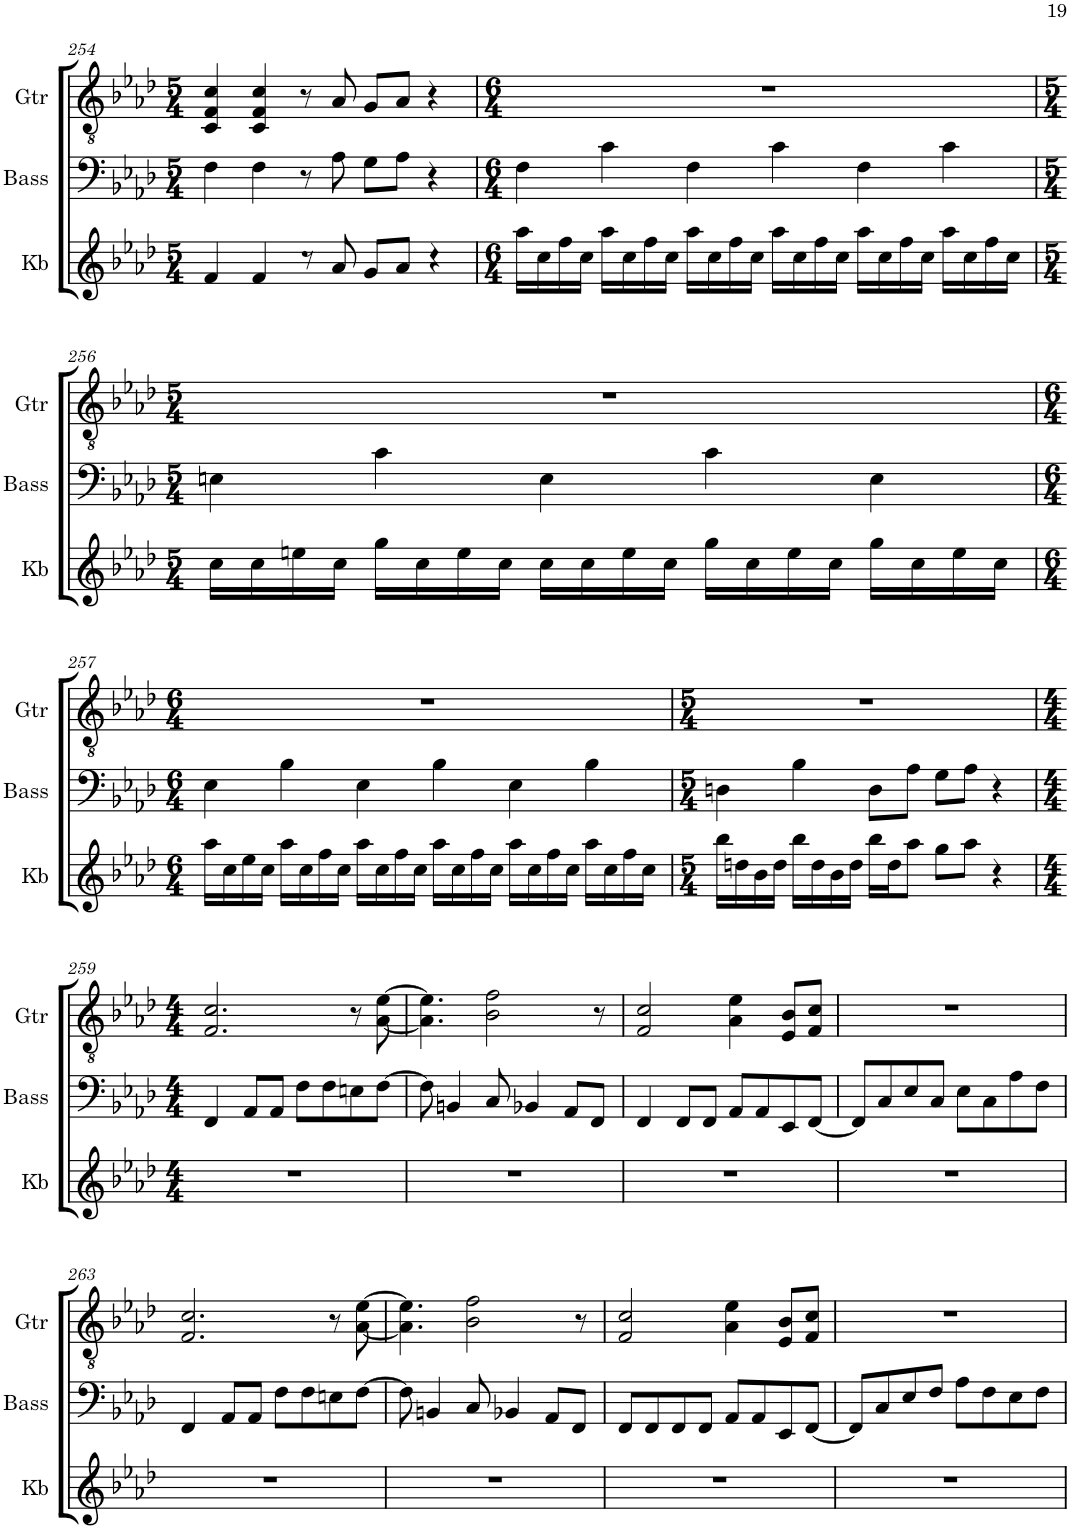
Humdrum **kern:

**kern	**kern	**kern
*part3	*part2	*part1
*staff3	*staff2	*staff1
*I"Keys	*I"Bass	*I"Guitar
*	*I'Bass	*I'Gtr
!!LO:PB:g=z
*clefG2	*clefF4	*clefGv2
*	*Trd7c12	*
*k[b-e-a-d-]	*k[b-e-a-d-]	*k[b-e-a-d-]
*M5/4	*M5/4	*M5/4
=254	=254	=254
4f/	4F\	4C/ 4F/ 4c/
4f/	4F\	4C/ 4F/ 4c/
8rcc	8r	8r
8a-/	8A-\	8A-/
8g/L	8G\L	8G/L
8a-/J	8A-\J	8A-/J
4rcc	4r	4r
=255	=255	=255
*M6/4	*M6/4	*M6/4
16aa-\LL	4F\	1.r
16cc\	.	.
16ff\	.	.
16cc\JJ	.	.
16aa-\LL	4c\	.
16cc\	.	.
16ff\	.	.
16cc\JJ	.	.
16aa-\LL	4F\	.
16cc\	.	.
16ff\	.	.
16cc\JJ	.	.
16aa-\LL	4c\	.
16cc\	.	.
16ff\	.	.
16cc\JJ	.	.
16aa-\LL	4F\	.
16cc\	.	.
16ff\	.	.
16cc\JJ	.	.
16aa-\LL	4c\	.
16cc\	.	.
16ff\	.	.
16cc\JJ	.	.
!!LO:LB:g=z
=256	=256	=256
*M5/4	*M5/4	*M5/4
16cc\LL	4En\	4%5r
16cc\	.	.
16een\	.	.
16cc\JJ	.	.
16gg\LL	4c\	.
16cc\	.	.
16ee\	.	.
16cc\JJ	.	.
16cc\LL	4E\	.
16cc\	.	.
16ee\	.	.
16cc\JJ	.	.
16gg\LL	4c\	.
16cc\	.	.
16ee\	.	.
16cc\JJ	.	.
16gg\LL	4E\	.
16cc\	.	.
16ee\	.	.
16cc\JJ	.	.
!!LO:LB:g=z
=257	=257	=257
*M6/4	*M6/4	*M6/4
16aa-\LL	4E-\	1.r
16cc\	.	.
16ee-\	.	.
16cc\JJ	.	.
16aa-\LL	4B-\	.
16cc\	.	.
16ff\	.	.
16cc\JJ	.	.
16aa-\LL	4E-\	.
16cc\	.	.
16ff\	.	.
16cc\JJ	.	.
16aa-\LL	4B-\	.
16cc\	.	.
16ff\	.	.
16cc\JJ	.	.
16aa-\LL	4E-\	.
16cc\	.	.
16ff\	.	.
16cc\JJ	.	.
16aa-\LL	4B-\	.
16cc\	.	.
16ff\	.	.
16cc\JJ	.	.
=258	=258	=258
*M5/4	*M5/4	*M5/4
16bb-\LL	4Dn\	4%5r
16ddn\	.	.
16b-\	.	.
16dd\JJ	.	.
16bb-\LL	4B-\	.
16dd\	.	.
16b-\	.	.
16dd\JJ	.	.
16bb-\LL	8D\L	.
16dd\J	.	.
8aa-\J	8A-\J	.
8gg\L	8G\L	.
8aa-\J	8A-\J	.
4r	4r	.
!!LO:LB:g=z
=259	=259	=259
*M4/4	*M4/4	*M4/4
1r	4FF/	2.F/ 2.c/
.	8AA-/L	.
.	8AA-/J	.
.	8F\L	.
.	8F\	.
.	8En\	8r
.	[8F\J	[8A-\ [8e-\
=260	=260	=260
1r	8F\]	4.A-\] 4.e-\]
.	4BBn/	.
.	8C/	2B-\ 2f\
.	4BB-X/	.
.	8AA-/L	.
.	8FF/J	8r
=261	=261	=261
1r	4FF/	2F/ 2c/
.	8FF/L	.
.	8FF/J	.
.	8AA-/L	4A-\ 4e-\
.	8AA-/	.
.	8EE-/	8E-/ 8B-/L
.	[8FF/J	8F/ 8c/J
=262	=262	=262
1r	8FF/L]	1r
.	8C/	.
.	8E-/	.
.	8C/J	.
.	8E-\L	.
.	8C\	.
.	8A-\	.
.	8F\J	.
!!LO:LB:g=z
=263	=263	=263
1r	4FF/	2.F/ 2.c/
.	8AA-/L	.
.	8AA-/J	.
.	8F\L	.
.	8F\	.
.	8En\	8r
.	[8F\J	[8A-\ [8e-\
=264	=264	=264
1r	8F\]	4.A-\] 4.e-\]
.	4BBn/	.
.	8C/	2B-\ 2f\
.	4BB-X/	.
.	8AA-/L	.
.	8FF/J	8r
=265	=265	=265
1r	8FF/L	2F/ 2c/
.	8FF/	.
.	8FF/	.
.	8FF/J	.
.	8AA-/L	4A-\ 4e-\
.	8AA-/	.
.	8EE-/	8E-/ 8B-/L
.	[8FF/J	8F/ 8c/J
=266	=266	=266
1r	8FF/L]	1r
.	8C/	.
.	8E-/	.
.	8F/J	.
.	8A-\L	.
.	8F\	.
.	8E-\	.
.	8F\J	.
=	=	=
*-	*-	*-
